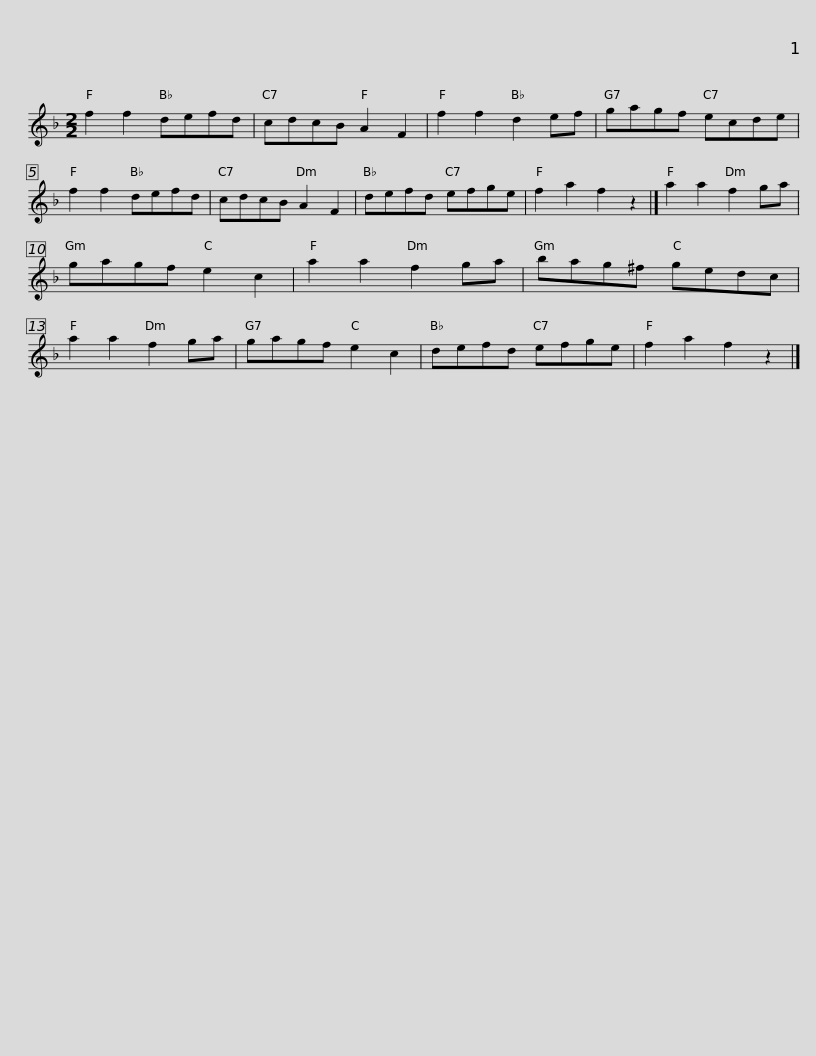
X:1
L:1/8
M:2/2
I:linebreak $
K:F
V:1 treble
V:1
 f2 f2 defd | cdcB A2 F2 | f2 f2 d2 ef | gagf ecde | f2 f2 defd | %5
 cdcB A2 F2 |$ defd efge | f2 a2 f2 z2 |] a2 a2 f2 ga | gagf e2 c2 | %10
 a2 a2 f2 ga | bag^f gedc |$ a2 a2 f2 ga | gagf e2 c2 | defd efge | %15
 f2 a2 f2 z2 |] %16
